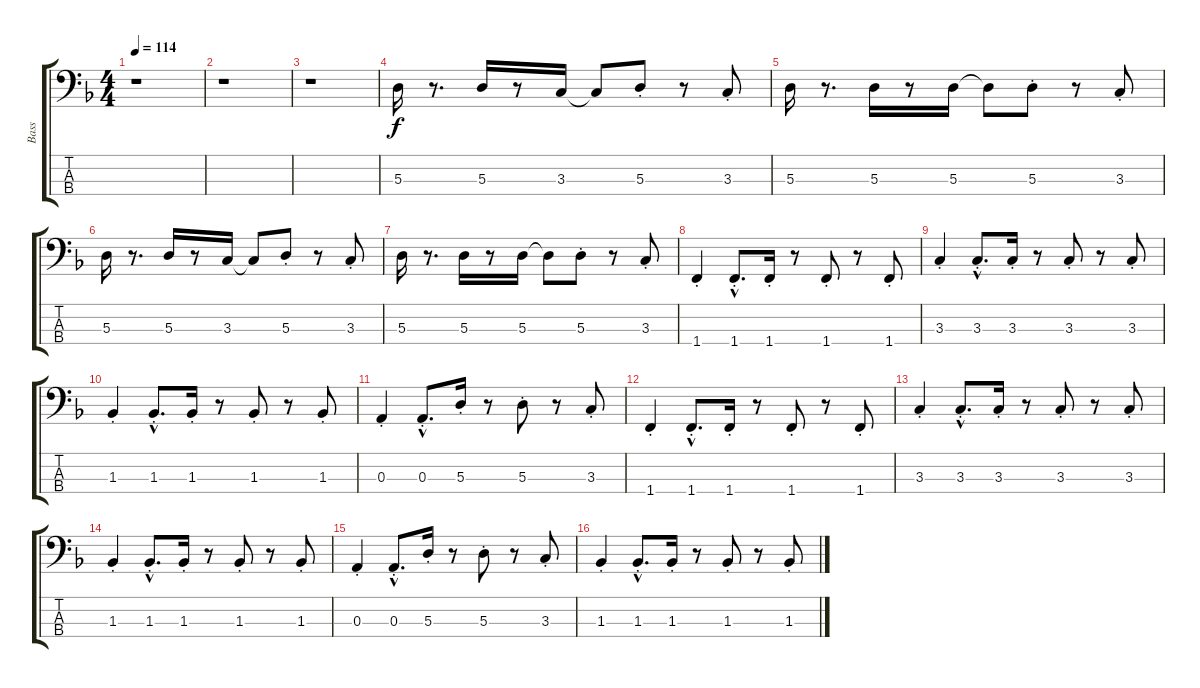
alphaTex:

\track ("Bass" "Bass") {instrument fretlessbass}
\staff {score tabs}
\tuning (G2 D2 A1 E1) {hide}
\ts (4 4)
\tempo 114
\clef f4
\ks f
r.1{dy f} |
r.1 |
r.1 |
5.3.16 r.8{d} 5.3.16 r.8 3.3.16 3.3{t}.8 5.3{st}.8 r.8 3.3{st}.8 |
5.3.16 r.8{d} 5.3.16 r.8 5.3.16 5.3{t}.8 5.3{st}.8 r.8 3.3{st}.8 |
5.3.16 r.8{d} 5.3.16 r.8 3.3.16 3.3{t}.8 5.3{st}.8 r.8 3.3{st}.8 |
5.3.16 r.8{d} 5.3.16 r.8 5.3.16 5.3{t}.8 5.3{st}.8 r.8 3.3{st}.8 |
1.4{st}.4 1.4{hac st}.8{d} 1.4{st}.16 r.8 1.4{st}.8 r.8 1.4{st}.8 |
3.3{st}.4 3.3{hac st}.8{d} 3.3{st}.16 r.8 3.3{st}.8 r.8 3.3{st}.8 |
1.3{st}.4 1.3{hac st}.8{d} 1.3{st}.16 r.8 1.3{st}.8 r.8 1.3{st}.8 |
0.3{st}.4 0.3{hac st}.8{d} 5.3{st}.16 r.8 5.3{st}.8 r.8 3.3{st}.8 |
1.4{st}.4 1.4{hac st}.8{d} 1.4{st}.16 r.8 1.4{st}.8 r.8 1.4{st}.8 |
3.3{st}.4 3.3{hac st}.8{d} 3.3{st}.16 r.8 3.3{st}.8 r.8 3.3{st}.8 |
1.3{st}.4 1.3{hac st}.8{d} 1.3{st}.16 r.8 1.3{st}.8 r.8 1.3{st}.8 |
0.3{st}.4 0.3{hac st}.8{d} 5.3{st}.16 r.8 5.3{st}.8 r.8 3.3{st}.8 |
1.3{st}.4 1.3{hac st}.8{d} 1.3{st}.16 r.8 1.3{st}.8 r.8 1.3{st}.8
